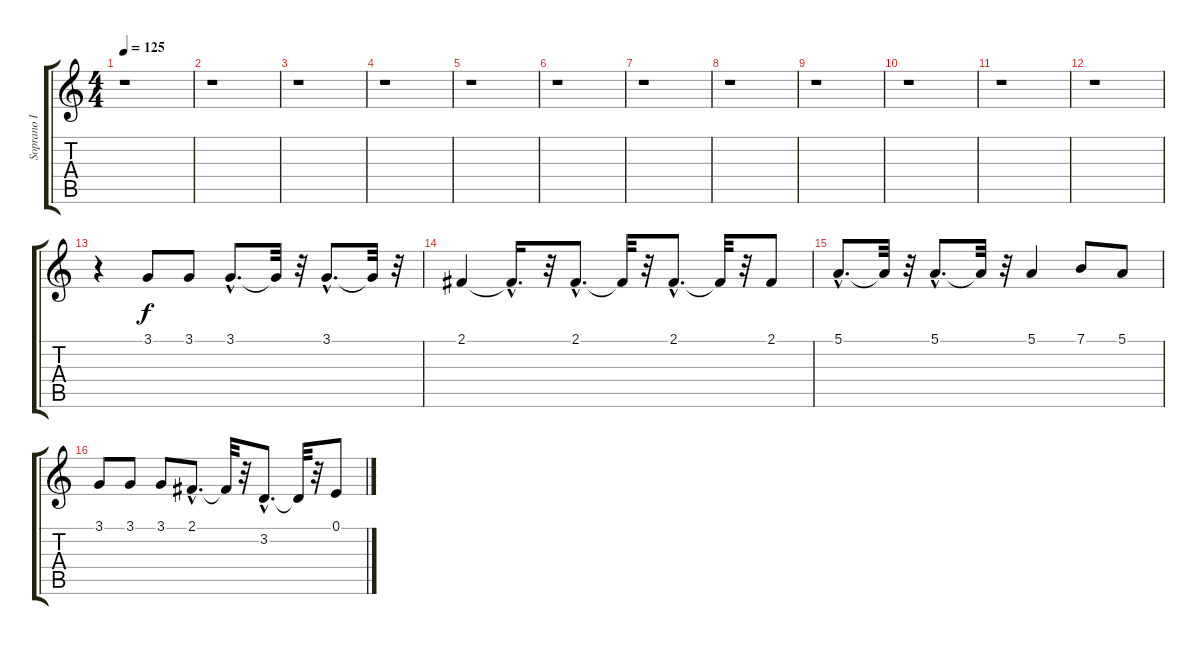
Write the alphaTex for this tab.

\track ("Soprano I" "Soprano I") {instrument lead6voice}
\staff {score tabs}
\tuning (E4 B3 G3 D3 A2 E2) {hide}
\ts (4 4)
\tempo 125
\clef g2
\ks c
r.1{dy f instrument lead6voice} |
r.1 |
r.1 |
r.1 |
r.1 |
r.1 |
r.1 |
r.1 |
r.1 |
r.1 |
r.1 |
r.1 |
r.4 3.1.8 3.1.8 3.1{hac}.8{d} 3.1{t}.32 r.32 3.1{hac}.8{d} 3.1{t}.32 r.32 |
2.1.4 2.1{hac t}.16{d} r.32 2.1{hac}.8{d} 2.1{t}.32 r.32 2.1{hac}.8{d} 2.1{t}.32 r.32 2.1.8 |
5.1{hac}.8{d} 5.1{t}.32 r.32 5.1{hac}.8{d} 5.1{t}.32 r.32 5.1.4 7.1.8 5.1.8 |
3.1.8 3.1.8 3.1.8 2.1{hac}.8{d} 2.1{t}.32 r.32 3.2{hac}.8{d} 3.2{t}.32 r.32 0.1.8
